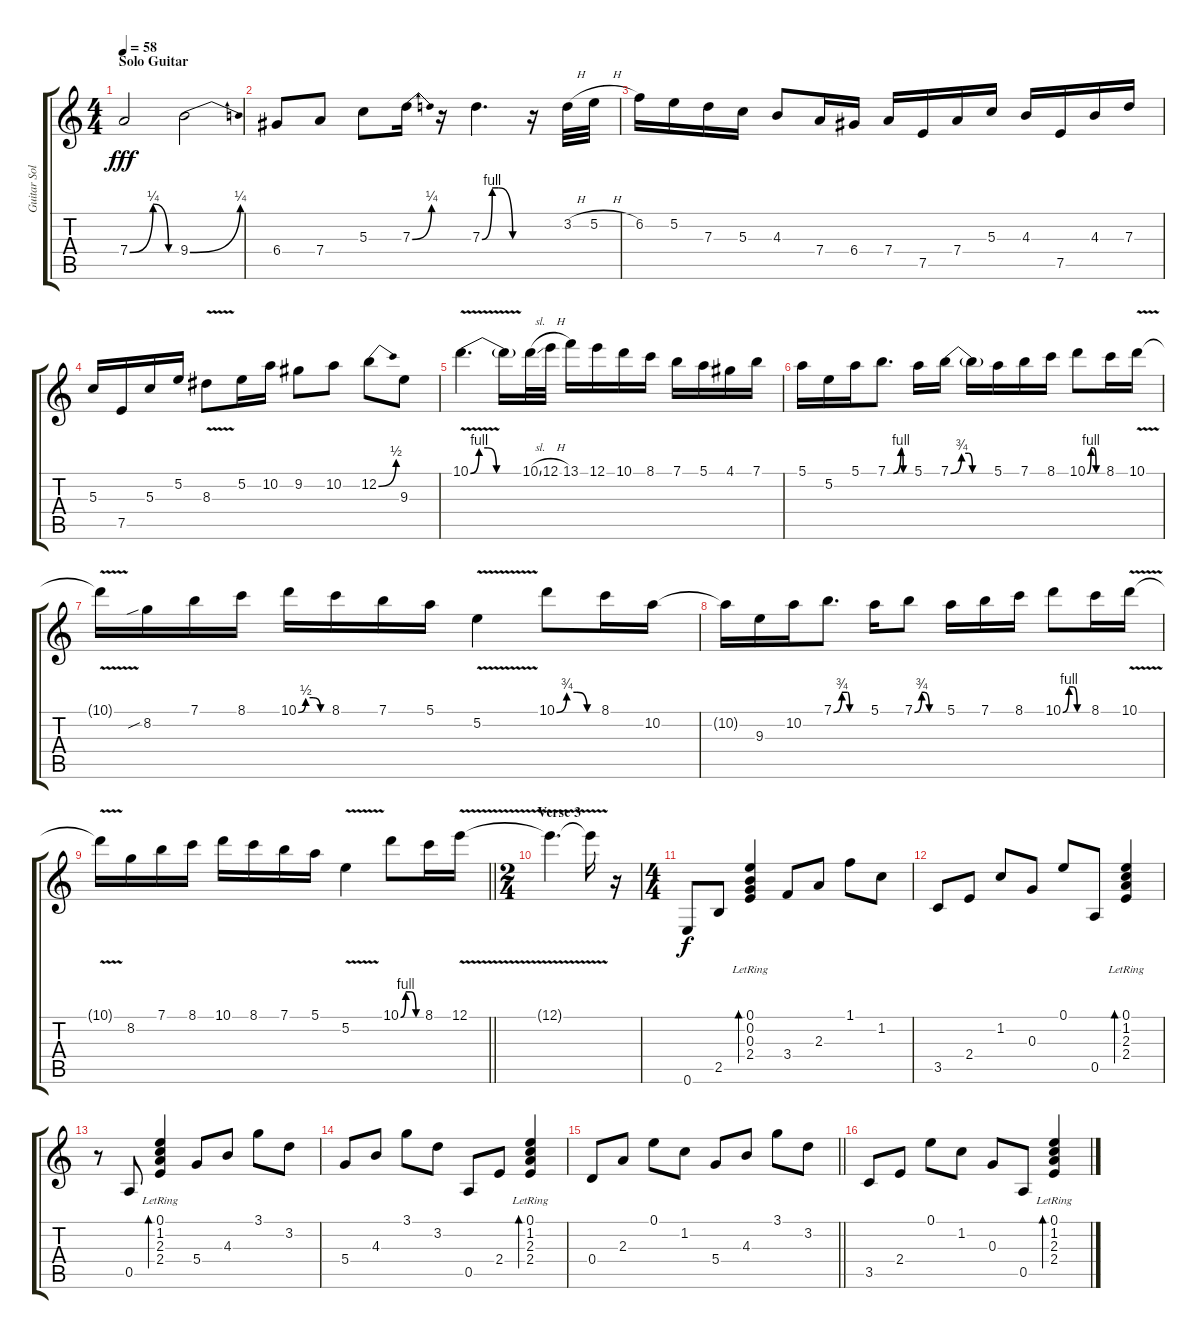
\track ("Guitar Solo" "Guitar Sol") {instrument acousticguitarsteel}
\staff {score tabs}
\tuning (E4 B3 G3 D3 A2 E2) {hide}
\ts (4 4)
\section ("" "Solo Guitar")
\tempo 58
\clef g2
\ks c
7.4{be (custom 0 0 30 1 50 0 60 0)}.2{dy fff} 9.4{be (bend 0 0 60 1)}.2 |
6.4.8 7.4.8 5.3.8 7.3{be (bend 0 0 60 1)}.16 r.16 7.3{be (custom 0 0 15 4 24 4 45 0 60 0)}.4{d} r.16 3.2{h}.32 5.2{h}.32 |
6.2.16 5.2.16 7.3.16 5.3.16 4.3.8 7.4.16 6.4.16 7.4.16 7.5.16 7.4.16 5.3.16 4.3.16 7.5.16 4.3.16 7.3.16 |
5.3.16 7.5.16 5.3.16 5.2.16 8.3{v}.8 5.2.16 10.2.16 9.2.8 10.2.8 12.2{be (bend 0 0 60 2)}.8 9.3.8 |
10.1{be (custom 0 0 10 4 20 4 30 0 60 0) v}.4{d} 10.1{t}.16 10.1{sl}.32 12.1{h}.32 13.1.16 12.1.16 10.1.16 8.1.16 7.1.16 5.1.16 4.1.16 7.1.16 |
5.1.16 5.2.16 5.1.16 7.1{be (custom 0 0 15 0 35 4 41 0 60 0)}.8{d} 5.1.16 7.1{be (custom 0 0 15 3 25 3 30 0 60 0)}.16 7.1{t}.16 5.1.16 7.1.16 8.1.16 10.1{be (custom 0 0 15 4 25 4 35 0 60 0)}.8 8.1.16 10.1{v}.16 |
10.1{t}.16 8.2{sib}.16 7.1.16 8.1.16 10.1{be (custom 0 0 15 2 30 2 45 0 60 0)}.16 8.1.16 7.1.16 5.1.16 5.2{v}.4 10.1{be (custom 0 0 15 3 30 3 45 0 60 0)}.8 8.1.16 10.2.16 |
10.2{t}.16 9.3.16 10.2.16 7.1{be (custom 0 0 15 3 25 3 29 0 44 0 60 0)}.8{d} 5.1.16 7.1{be (custom 0 0 15 3 20 3 31 0 60 0)}.8 5.1.16 7.1.16 8.1.16 10.1{be (custom 0 0 15 4 25 4 35 0 60 0)}.8 8.1.16 10.1{v}.16 |
\barLineRight lightlight
10.1{t}.16 8.2.16 7.1.16 8.1.16 10.1.16 8.1.16 7.1.16 5.1.16 5.2{v}.4 10.1{be (custom 0 0 15 4 30 4 45 0 60 0)}.8 8.1.16 12.1{v}.16 |
\ts (2 4)
\section ("" "Verse 3")
12.1{v t}.4{d} 12.1{t}.16 r.16 |
\ts (4 4)
0.6.8{dy f instrument electricguitarclean} 2.5.8 (0.1 0.2 0.3 2.4{lr}).4{bd 30} 3.4.8 2.3.8 1.1.8 1.2.8 |
3.5.8 2.4.8 1.2.8 0.3.8 0.1.8 0.5.8 (0.1 1.2 2.3 2.4{lr}).4{bd 30} |
r.8 0.5.8 (0.1 1.2 2.3 2.4{lr}).4{bd 30} 5.4.8 4.3.8 3.1.8 3.2.8 |
5.4.8 4.3.8 3.1.8 3.2.8 0.5.8 2.4.8 (0.1 1.2 2.3 2.4{lr}).4{bd 30} |
\barLineRight lightlight
0.4.8 2.3.8 0.1.8 1.2.8 5.4.8 4.3.8 3.1.8 3.2.8 |
3.5.8 2.4.8 0.1.8 1.2.8 0.3.8 0.5.8 (0.1 1.2 2.3 2.4{lr}).4{bd 30}
